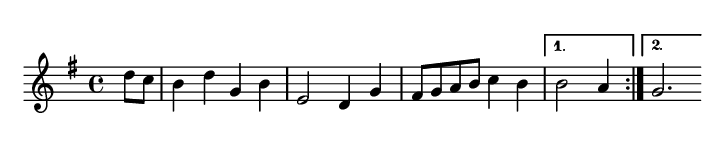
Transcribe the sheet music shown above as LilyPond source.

\version "2.20.0"
\include "articulate.ly"
\paper {
  indent = 0\mm
  short-indent = 0\mm
  
    page-breaking = #ly:one-line-breaking
  
  left-margin = 4\mm
  right-margin = 4\mm
  top-margin = 4\mm
  bottom-margin = 4\mm
  oddHeaderMarkup = ##f
  evenHeaderMarkup = ##f
  oddFooterMarkup = ##f
  evenFooterMarkup = ##f
}
\score {
  {
  %}
\key g \major
  \relative c' { 
  \repeat volta 2 {
    \partial 4
    d'8 c b4 d g, b e,2 d4
    g fis8 g a b c4 b
  }
  \alternative {
    { b2 a4 }
    { g2. }
  }
}
  }
  \layout { 
    #(layout-set-staff-size 16)
    \context {
      \Lyrics
      
      
    }
  }
  \midi { 
    \tempo 4 = 120
  }
}